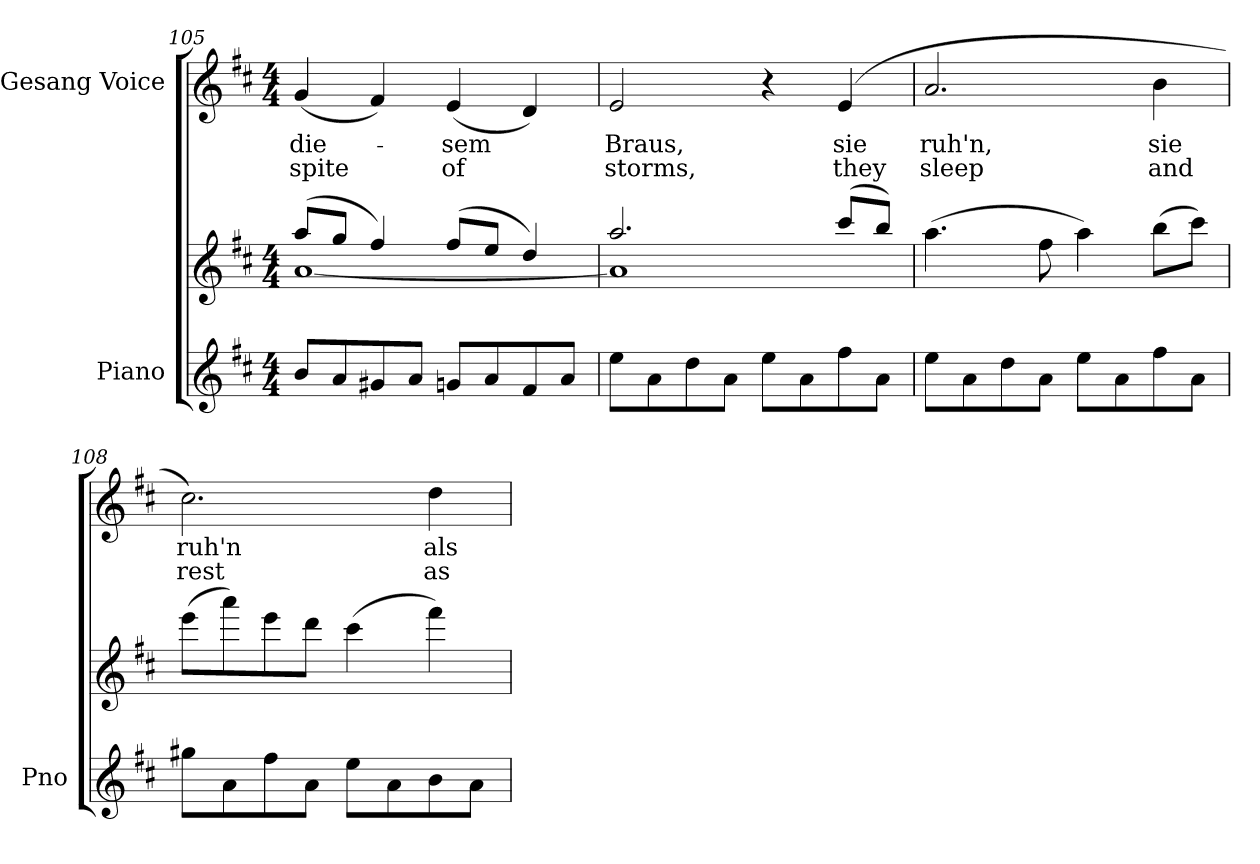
**kern	**kern	**kern	**text	**text
*part2	*part2	*part1	*part1	*part1
*staff3	*staff2	*staff1	*staff1	*staff1
*I"Piano	*	*I"Gesang Voice	*	*
*I'Pno	*	*	*	*
*clefG2	*clefG2	*clefG2	*	*
*k[f#c#]	*k[f#c#]	*k[f#c#]	*	*
*M4/4	*M4/4	*M4/4	*	*
=105	=105	=105	=105	=105
*	*^	*	*	*
8b/L	(8aa/L	[1a	(4g/	die-	spite
8a/	8gg/J	.	.	.	.
8g#X/	4ff#/)	.	4f#/)	.	.
8a/J	.	.	.	.	.
8gn/L	(8ff#/L	.	(4e/	-sem	of
8a/	8ee/J	.	.	.	.
8f#/	4dd/)	.	4d/)	.	.
8a/J	.	.	.	.	.
=106	=106	=106	=106	=106	=106
8ee\L	2.aa/	1a]	2e/	Braus,	storms,
8a\	.	.	.	.	.
8dd\	.	.	.	.	.
8a\J	.	.	.	.	.
8ee\L	.	.	4r	.	.
8a\	.	.	.	.	.
8ff#\	(8ccc#/L	.	(4e/	sie	they
8a\J	8bb/J)	.	.	.	.
*	*v	*v	*	*	*
=107	=107	=107	=107	=107
8ee\L	(4.aa\	2.a/	ruh'n,	sleep
8a\	.	.	.	.
8dd\	.	.	.	.
8a\J	8ff#\	.	.	.
8ee\L	4aa\)	.	.	.
8a\	.	.	.	.
8ff#\	(8bb\L	4b\	sie	and
8a\J	8ccc#\J)	.	.	.
=108	=108	=108	=108	=108
8gg#X\L	(8eee\L	2.cc#\)	ruh'n	rest
8a\	8aaa\)	.	.	.
8ff#\	8eee\	.	.	.
8a\J	8ddd\J	.	.	.
8ee\L	(4ccc#\	.	.	.
8a\	.	.	.	.
8b\	4fff#\)	4dd\	als	as
8a\J	.	.	.	.
=	=	=	=	=
*-	*-	*-	*-	*-
